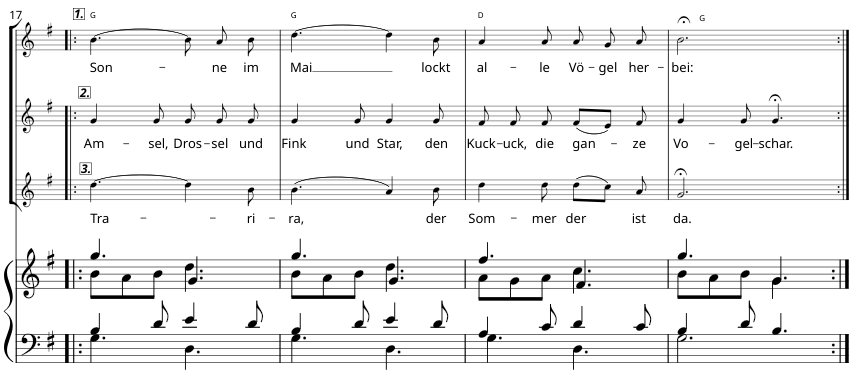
**kern	**kern	**kern	**text	**kern	**text	**kern	**text	**harte
*part4	*part4	*part3	*part3	*part2	*part2	*part1	*part1	*part1
*staff5	*staff4	*staff3	*staff3	*staff2	*staff2	*staff1	*staff1	*
*I"Piano	*	*I"Voice	*	*I"Voice	*	*I"Voice	*	*
*I'Pno	*	*	*	*	*	*	*	*
!!LO:PB:g=z
*clefF4	*clefG2	*clefG2	*	*clefG2	*	*clefG2	*	*
*k[f#]	*k[f#]	*k[f#]	*	*k[f#]	*	*k[f#]	*	*
*G:	*G:	*G:	*	*G:	*	*G:	*	*
*M6/8	*M6/8	*M6/8	*	*M6/8	*	*M6/8	*	*
=17!|:	=17!|:	=17!|:	=17!|:	=17!|:	=17!|:	=17!|:	=17!|:	=17!|:
*^	*^	*	*	*	*	*	*	*
!	!	!	!	!	!	!	!	!LO:TX:a:Bi:t=1.	!	!
!	!	!	!	!	!	!LO:TX:a:Bi:t=2.	!	!	!	!
!	!	!	!	!LO:TX:a:Bi:t=3.	!	!	!	!	!	!
!	!	!	!	!	!LO:LY:b	!	!LO:LY:b	!	!LO:LY:b	!
4B/	4.G\	4.gg/	8b\L	[4.dd\	Tra-	4g/	Am-	[4.b\	Son-	G:maj
.	.	.	8a\	.	.	.	.	.	.	.
!	!	!	!	!	!	!	!LO:LY:b	!	!	!
8d/	.	.	8b\J	.	.	8g/	-sel,	.	.	.
!	!	!	!	!	!	!	!LO:LY:b	!	!	!
4e/	4.D\	4.g/	4.dd\	4dd\]	.	8g/	Dros-	8b\L]	.	.
!	!	!	!	!	!	!	!LO:LY:b	!	!LO:LY:b	!
.	.	.	.	.	.	8g/	-sel	8a\	-ne	.
!	!	!	!	!	!LO:LY:b	!	!LO:LY:b	!	!LO:LY:b	!
8d/	.	.	.	8b\	-ri-	8g/	und	8b\J	im	.
=18	=18	=18	=18	=18	=18	=18	=18	=18	=18	=18
!	!	!	!	!	!LO:LY:b	!	!LO:LY:b	!	!LO:LY:b	!
4B/	4.G\	4.gg/	8b\L	(4.b\	-ra,	4g/	Fink	[4.dd\	Mai	G:maj
.	.	.	8a\	.	.	.	.	.	.	.
!	!	!	!	!	!	!	!LO:LY:b	!	!	!
8d/	.	.	8b\J	.	.	8g/	und	.	.	.
!	!	!	!	!	!	!	!LO:LY:b	!	!	!
4e/	4.D\	4.g/	4.dd\	4a/)	.	4g/	Star,	4dd\]	.	.
!	!	!	!	!	!LO:LY:b	!	!LO:LY:b	!	!LO:LY:b	!
8d/	.	.	.	8b\	der	8g/	den	8b\	lockt	.
=19	=19	=19	=19	=19	=19	=19	=19	=19	=19	=19
!	!	!	!	!	!LO:LY:b	!	!LO:LY:b	!	!LO:LY:b	!
4A/	4.G\	4.ff#/	8a\L	4dd\	Som-	8f#/	Kuck-	4a/	al-	D:maj
!	!	!	!	!	!	!	!LO:LY:b	!	!	!
.	.	.	8g\	.	.	8f#/	-uck,	.	.	.
!	!	!	!	!	!LO:LY:b	!	!LO:LY:b	!	!LO:LY:b	!
8c/	.	.	8a\J	8dd\	-mer	8f#/	die	8a/	-le	.
!	!	!	!	!	!LO:LY:b	!	!LO:LY:b	!	!LO:LY:b	!
4d/	4.D\	4.f#/	4.cc\	(8dd\L	der	(8f#/L	gan-	8a/L	Vö-	.
!	!	!	!	!	!	!	!	!	!LO:LY:b	!
.	.	.	.	8cc\J)	.	8e/J)	.	8g/	-gel	.
!	!	!	!	!	!LO:LY:b	!	!LO:LY:b	!	!LO:LY:b	!
8c/	.	.	.	8a/	ist	8f#/	-ze	8a/J	her-	.
=20	=20	=20	=20	=20	=20	=20	=20	=20	=20	=20
!	!	!	!	!	!LO:LY:b	!	!LO:LY:b	!	!LO:LY:b	!
4B/	2.G\	4.gg/	8b\L	2.g;</	da.	4g/	Vo-	2.b;<\	-bei:	G:maj
.	.	.	8a\	.	.	.	.	.	.	.
!	!	!	!	!	!	!	!LO:LY:b	!	!	!
8d/	.	.	8b\J	.	.	8g/	-gel-	.	.	.
!	!	!	!	!	!	!	!LO:LY:b	!	!	!
4.B/	.	4.g/	4.g\	.	.	4.g;</	-schar.	.	.	.
*v	*v	*	*	*	*	*	*	*	*	*
*	*v	*v	*	*	*	*	*	*	*
=:|!	=:|!	=:|!	=:|!	=:|!	=:|!	=:|!	=:|!	=:|!
*-	*-	*-	*-	*-	*-	*-	*-	*-
